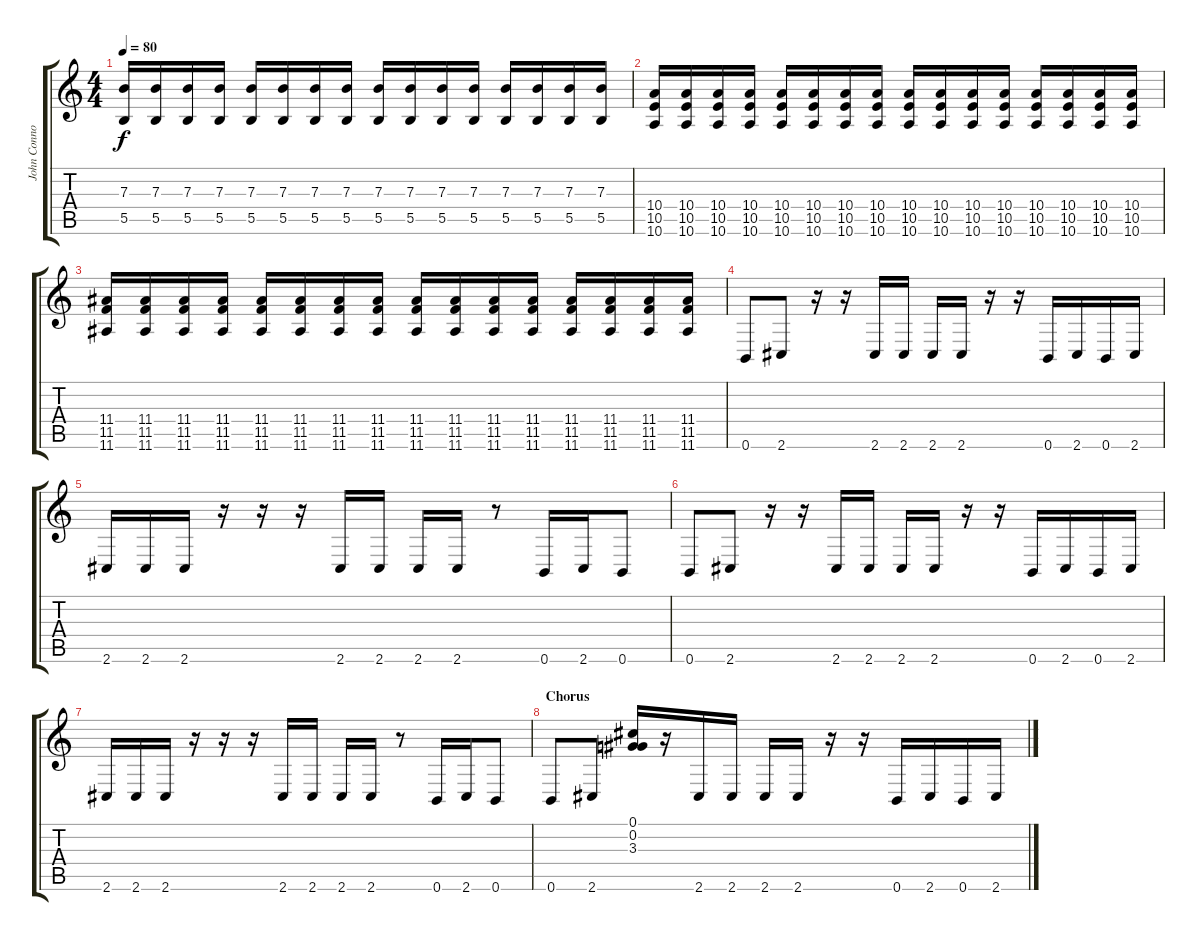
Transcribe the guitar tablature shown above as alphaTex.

\track ("John Connolly" "John Conno") {instrument overdrivenguitar}
\staff {score tabs}
\tuning (Db4 Ab3 E3 B2 Gb2 B1) {hide}
\ts (4 4)
\tempo 80
\clef g2
\ks c
(7.3 5.5).16{dy f} (7.3 5.5).16 (7.3 5.5).16 (7.3 5.5).16 (7.3 5.5).16 (7.3 5.5).16 (7.3 5.5).16 (7.3 5.5).16 (7.3 5.5).16 (7.3 5.5).16 (7.3 5.5).16 (7.3 5.5).16 (7.3 5.5).16 (7.3 5.5).16 (7.3 5.5).16 (7.3 5.5).16 |
(10.4 10.5 10.6).16 (10.4 10.5 10.6).16 (10.4 10.5 10.6).16 (10.4 10.5 10.6).16 (10.4 10.5 10.6).16 (10.4 10.5 10.6).16 (10.4 10.5 10.6).16 (10.4 10.5 10.6).16 (10.4 10.5 10.6).16 (10.4 10.5 10.6).16 (10.4 10.5 10.6).16 (10.4 10.5 10.6).16 (10.4 10.5 10.6).16 (10.4 10.5 10.6).16 (10.4 10.5 10.6).16 (10.4 10.5 10.6).16 |
(11.4 11.5 11.6).16 (11.4 11.5 11.6).16 (11.4 11.5 11.6).16 (11.4 11.5 11.6).16 (11.4 11.5 11.6).16 (11.4 11.5 11.6).16 (11.4 11.5 11.6).16 (11.4 11.5 11.6).16 (11.4 11.5 11.6).16 (11.4 11.5 11.6).16 (11.4 11.5 11.6).16 (11.4 11.5 11.6).16 (11.4 11.5 11.6).16 (11.4 11.5 11.6).16 (11.4 11.5 11.6).16 (11.4 11.5 11.6).16 |
0.6.8 2.6.8 r.16 r.16 2.6.16 2.6.16 2.6.16 2.6.16 r.16 r.16 0.6.16 2.6.16 0.6.16 2.6.16 |
2.6.16 2.6.16 2.6.16 r.16 r.16 r.16 2.6.16 2.6.16 2.6.16 2.6.16 r.8 0.6.16 2.6.16 0.6.8 |
0.6.8 2.6.8 r.16 r.16 2.6.16 2.6.16 2.6.16 2.6.16 r.16 r.16 0.6.16 2.6.16 0.6.16 2.6.16 |
2.6.16 2.6.16 2.6.16 r.16 r.16 r.16 2.6.16 2.6.16 2.6.16 2.6.16 r.8 0.6.16 2.6.16 0.6.8 |
\section ("" "Chorus")
0.6.8 2.6.8 (0.1 0.2 3.3).16 r.16 2.6.16 2.6.16 2.6.16 2.6.16 r.16 r.16 0.6.16 2.6.16 0.6.16 2.6.16
